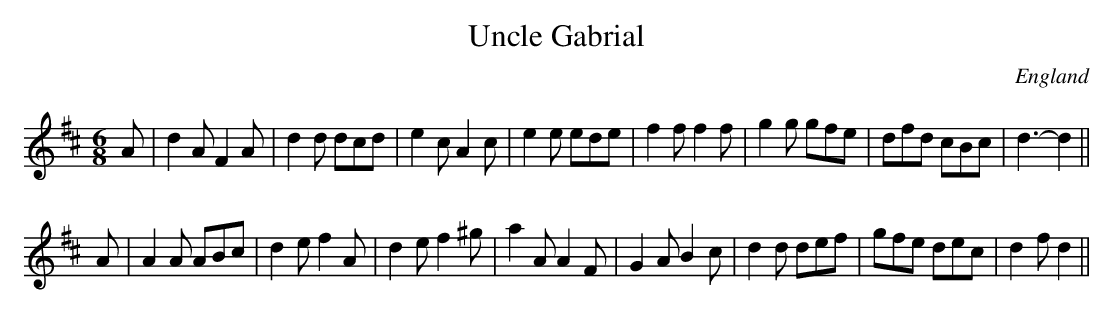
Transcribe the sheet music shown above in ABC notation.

X:1
T:Uncle Gabrial
L:1/8
M:6/8
O:England
K:D major
A | d2A F2A | d2d dcd | e2c A2c | e2e ede | f2f f2f | g2g gfe | dfd cBc | d3- d2 ||
A | A2A ABc | d2e f2A | d2e f2^g | a2A A2F | G2A B2c | d2d def | gfe dec | d2f d2 ||
